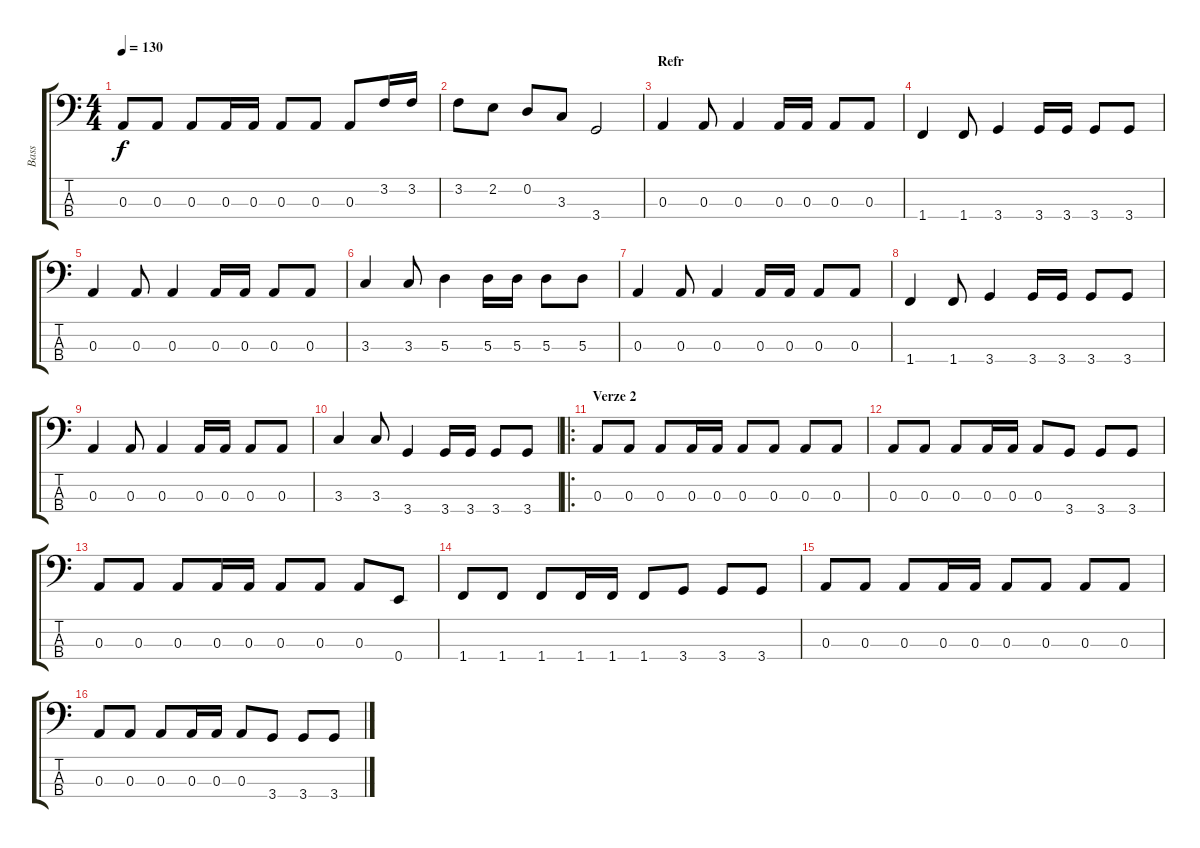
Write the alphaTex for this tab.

\track ("Bass" "Bass") {instrument electricbasspick}
\staff {score tabs}
\tuning (G2 D2 A1 E1) {hide}
\ts (4 4)
\tempo 130
\clef f4
\ks c
0.3.8{dy f} 0.3.8 0.3.8 0.3.16 0.3.16 0.3.8 0.3.8 0.3.8 3.2.16 3.2.16 |
3.2.8 2.2.8 0.2.8 3.3.8 3.4.2 |
\section ("" "Refr")
0.3.4 0.3.8 0.3.4 0.3.16 0.3.16 0.3.8 0.3.8 |
1.4.4 1.4.8 3.4.4 3.4.16 3.4.16 3.4.8 3.4.8 |
0.3.4 0.3.8 0.3.4 0.3.16 0.3.16 0.3.8 0.3.8 |
3.3.4 3.3.8 5.3.4 5.3.16 5.3.16 5.3.8 5.3.8 |
0.3.4 0.3.8 0.3.4 0.3.16 0.3.16 0.3.8 0.3.8 |
1.4.4 1.4.8 3.4.4 3.4.16 3.4.16 3.4.8 3.4.8 |
0.3.4 0.3.8 0.3.4 0.3.16 0.3.16 0.3.8 0.3.8 |
3.3.4 3.3.8 3.4.4 3.4.16 3.4.16 3.4.8 3.4.8 |
\ro
\section ("" "Verze 2")
0.3.8 0.3.8 0.3.8 0.3.16 0.3.16 0.3.8 0.3.8 0.3.8 0.3.8 |
0.3.8 0.3.8 0.3.8 0.3.16 0.3.16 0.3.8 3.4.8 3.4.8 3.4.8 |
0.3.8 0.3.8 0.3.8 0.3.16 0.3.16 0.3.8 0.3.8 0.3.8 0.4.8 |
1.4.8 1.4.8 1.4.8 1.4.16 1.4.16 1.4.8 3.4.8 3.4.8 3.4.8 |
0.3.8 0.3.8 0.3.8 0.3.16 0.3.16 0.3.8 0.3.8 0.3.8 0.3.8 |
0.3.8 0.3.8 0.3.8 0.3.16 0.3.16 0.3.8 3.4.8 3.4.8 3.4.8
